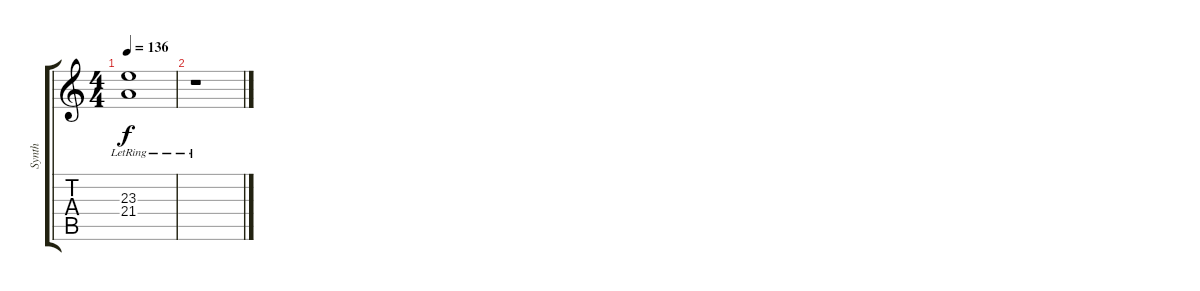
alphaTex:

\track ("Synth" "Synth") {instrument stringensemble2}
\staff {score tabs}
\tuning (D4 A3 F3 C3 G2 D2) {hide}
\ts (4 4)
\tempo 136
\clef g2
\ks c
(23.3{lr} 21.4{lr}).1{dy f} |
r.1
